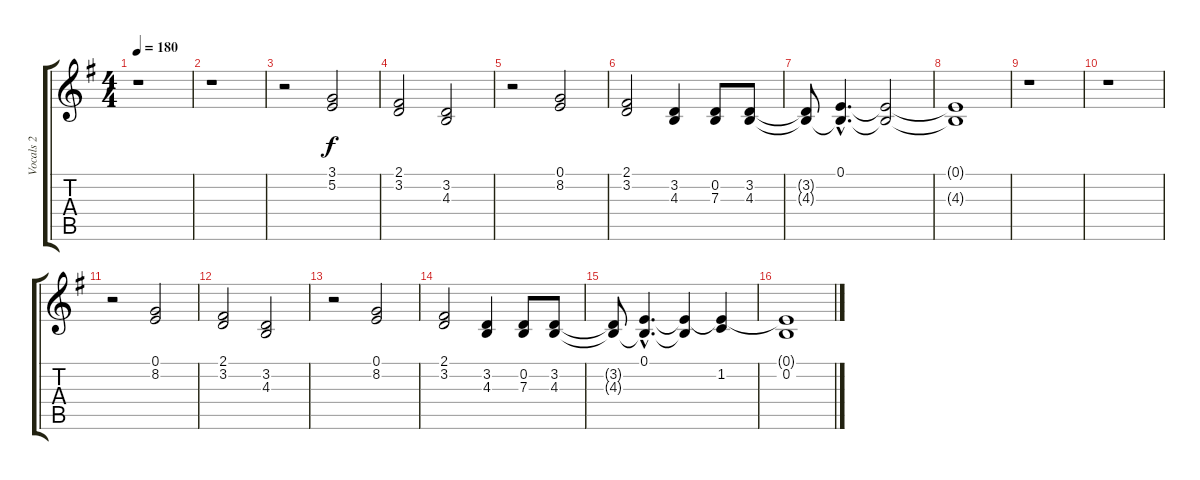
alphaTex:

\track ("Vocals 2" "Vocals 2") {instrument altosax}
\staff {score tabs}
\tuning (E4 B3 G3 D3 A2 E2) {hide}
\ts (4 4)
\tempo 180
\clef g2
\ks g
r.1{dy f} |
r.1 |
r.2 (3.1 5.2).2 |
(2.1 3.2).2 (3.2 4.3).2 |
r.2 (0.1 8.2).2 |
(2.1 3.2).2 (3.2 4.3).4 (0.2 7.3).8 (3.2 4.3).8 |
(3.2{t} 4.3{t}).8 (0.1{hac} 4.3{hac t}).4{d} (0.1{t} 4.3{t}).2 |
(0.1{t} 4.3{t}).1 |
r.1 |
r.1 |
r.2 (0.1 8.2).2 |
(2.1 3.2).2 (3.2 4.3).2 |
r.2 (0.1 8.2).2 |
(2.1 3.2).2 (3.2 4.3).4 (0.2 7.3).8 (3.2 4.3).8 |
(3.2{t} 4.3{t}).8 (0.1{hac} 4.3{hac t}).4{d} (0.1{t} 4.3{t}).4 (0.1{t} 1.2).4 |
(0.1{t} 0.2).1
